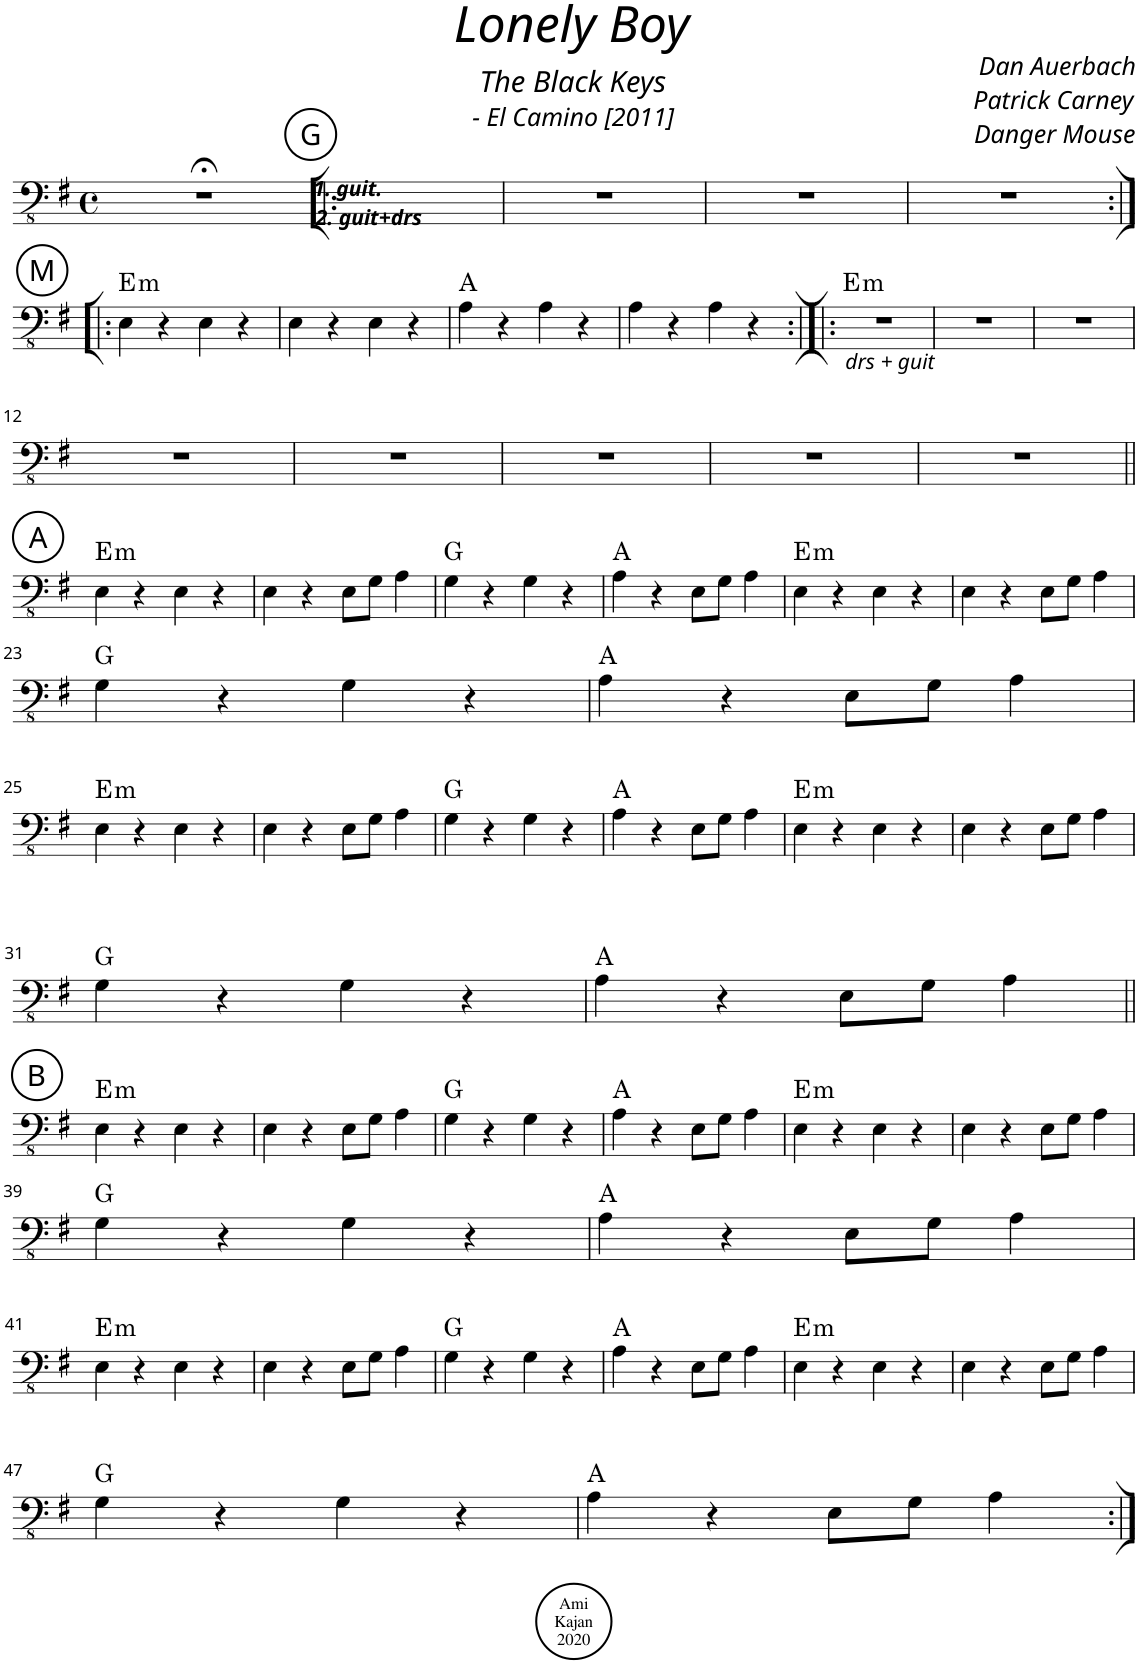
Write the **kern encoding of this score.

**kern	**harte
*part1	*part1
*staff1	*
*I"Acoustic Bass	*
*I'Bass	*
*clefFv4	*
*k[f#]	*
*M4/4	*
*met(c)	*
=	=
1r;<	.
!!LO:REH:place=s1:a:cj:enc=circle:fs=14:t=G
=1!|:	=1!|:
!LO:TX:a:Bi:t=1. guit.	!
!LO:TX:a:t=2. guit+drs	!
1ryy	.
=2	=2
1r	.
=3	=3
1r	.
=4	=4
1r	.
!!LO:LB:g=z
!!LO:REH:place=s1:a:cj:enc=circle:fs=14:t=M
=5:|!|:	=5:|!|:
!	!LO:H:kt=m
4EE\	E:min
4r	.
4EE\	.
4r	.
=6	=6
4EE\	.
4r	.
4EE\	.
4r	.
=7	=7
4AA\	A:maj
4r	.
4AA\	.
4r	.
=8	=8
4AA\	.
4r	.
4AA\	.
4r	.
=9:|!|:	=9:|!|:
!LO:TX:b:i:t=drs + guit	!LO:H:kt=m
1r	E:min
=10	=10
1r	.
=11	=11
1r	.
!!LO:LB:g=z
=12	=12
1r	.
=13	=13
1r	.
=14	=14
1r	.
=15	=15
1r	.
=16	=16
1r	.
!!LO:LB:g=z
!!LO:REH:place=s1:a:cj:enc=circle:fs=14:t=A
=17||	=17||
!	!LO:H:kt=m
4EE\	E:min
4r	.
4EE\	.
4r	.
=18	=18
4EE\	.
4r	.
8EE\L	.
8GG\J	.
4AA\	.
=19	=19
4GG\	G:maj
4r	.
4GG\	.
4r	.
=20	=20
4AA\	A:maj
4r	.
8EE\L	.
8GG\J	.
4AA\	.
=21	=21
!	!LO:H:kt=m
4EE\	E:min
4r	.
4EE\	.
4r	.
=22	=22
4EE\	.
4r	.
8EE\L	.
8GG\J	.
4AA\	.
!!LO:LB:g=z
=23	=23
4GG\	G:maj
4r	.
4GG\	.
4r	.
=24	=24
4AA\	A:maj
4r	.
8EE\L	.
8GG\J	.
4AA\	.
!!LO:LB:g=z
=25	=25
!	!LO:H:kt=m
4EE\	E:min
4r	.
4EE\	.
4r	.
=26	=26
4EE\	.
4r	.
8EE\L	.
8GG\J	.
4AA\	.
=27	=27
4GG\	G:maj
4r	.
4GG\	.
4r	.
=28	=28
4AA\	A:maj
4r	.
8EE\L	.
8GG\J	.
4AA\	.
=29	=29
!	!LO:H:kt=m
4EE\	E:min
4r	.
4EE\	.
4r	.
=30	=30
4EE\	.
4r	.
8EE\L	.
8GG\J	.
4AA\	.
!!LO:LB:g=z
=31	=31
4GG\	G:maj
4r	.
4GG\	.
4r	.
=32	=32
4AA\	A:maj
4r	.
8EE\L	.
8GG\J	.
4AA\	.
!!LO:LB:g=z
!!LO:REH:place=s1:a:cj:enc=circle:fs=14:t=B
=33||	=33||
!	!LO:H:kt=m
4EE\	E:min
4r	.
4EE\	.
4r	.
=34	=34
4EE\	.
4r	.
8EE\L	.
8GG\J	.
4AA\	.
=35	=35
4GG\	G:maj
4r	.
4GG\	.
4r	.
=36	=36
4AA\	A:maj
4r	.
8EE\L	.
8GG\J	.
4AA\	.
=37	=37
!	!LO:H:kt=m
4EE\	E:min
4r	.
4EE\	.
4r	.
=38	=38
4EE\	.
4r	.
8EE\L	.
8GG\J	.
4AA\	.
!!LO:LB:g=z
=39	=39
4GG\	G:maj
4r	.
4GG\	.
4r	.
=40	=40
4AA\	A:maj
4r	.
8EE\L	.
8GG\J	.
4AA\	.
!!LO:LB:g=z
=41	=41
!	!LO:H:kt=m
4EE\	E:min
4r	.
4EE\	.
4r	.
=42	=42
4EE\	.
4r	.
8EE\L	.
8GG\J	.
4AA\	.
=43	=43
4GG\	G:maj
4r	.
4GG\	.
4r	.
=44	=44
4AA\	A:maj
4r	.
8EE\L	.
8GG\J	.
4AA\	.
=45	=45
!	!LO:H:kt=m
4EE\	E:min
4r	.
4EE\	.
4r	.
=46	=46
4EE\	.
4r	.
8EE\L	.
8GG\J	.
4AA\	.
!!LO:LB:g=z
=47	=47
4GG\	G:maj
4r	.
4GG\	.
4r	.
=48	=48
4AA\	A:maj
4r	.
8EE\L	.
8GG\J	.
4AA\	.
=:|!	=:|!
*-	*-
